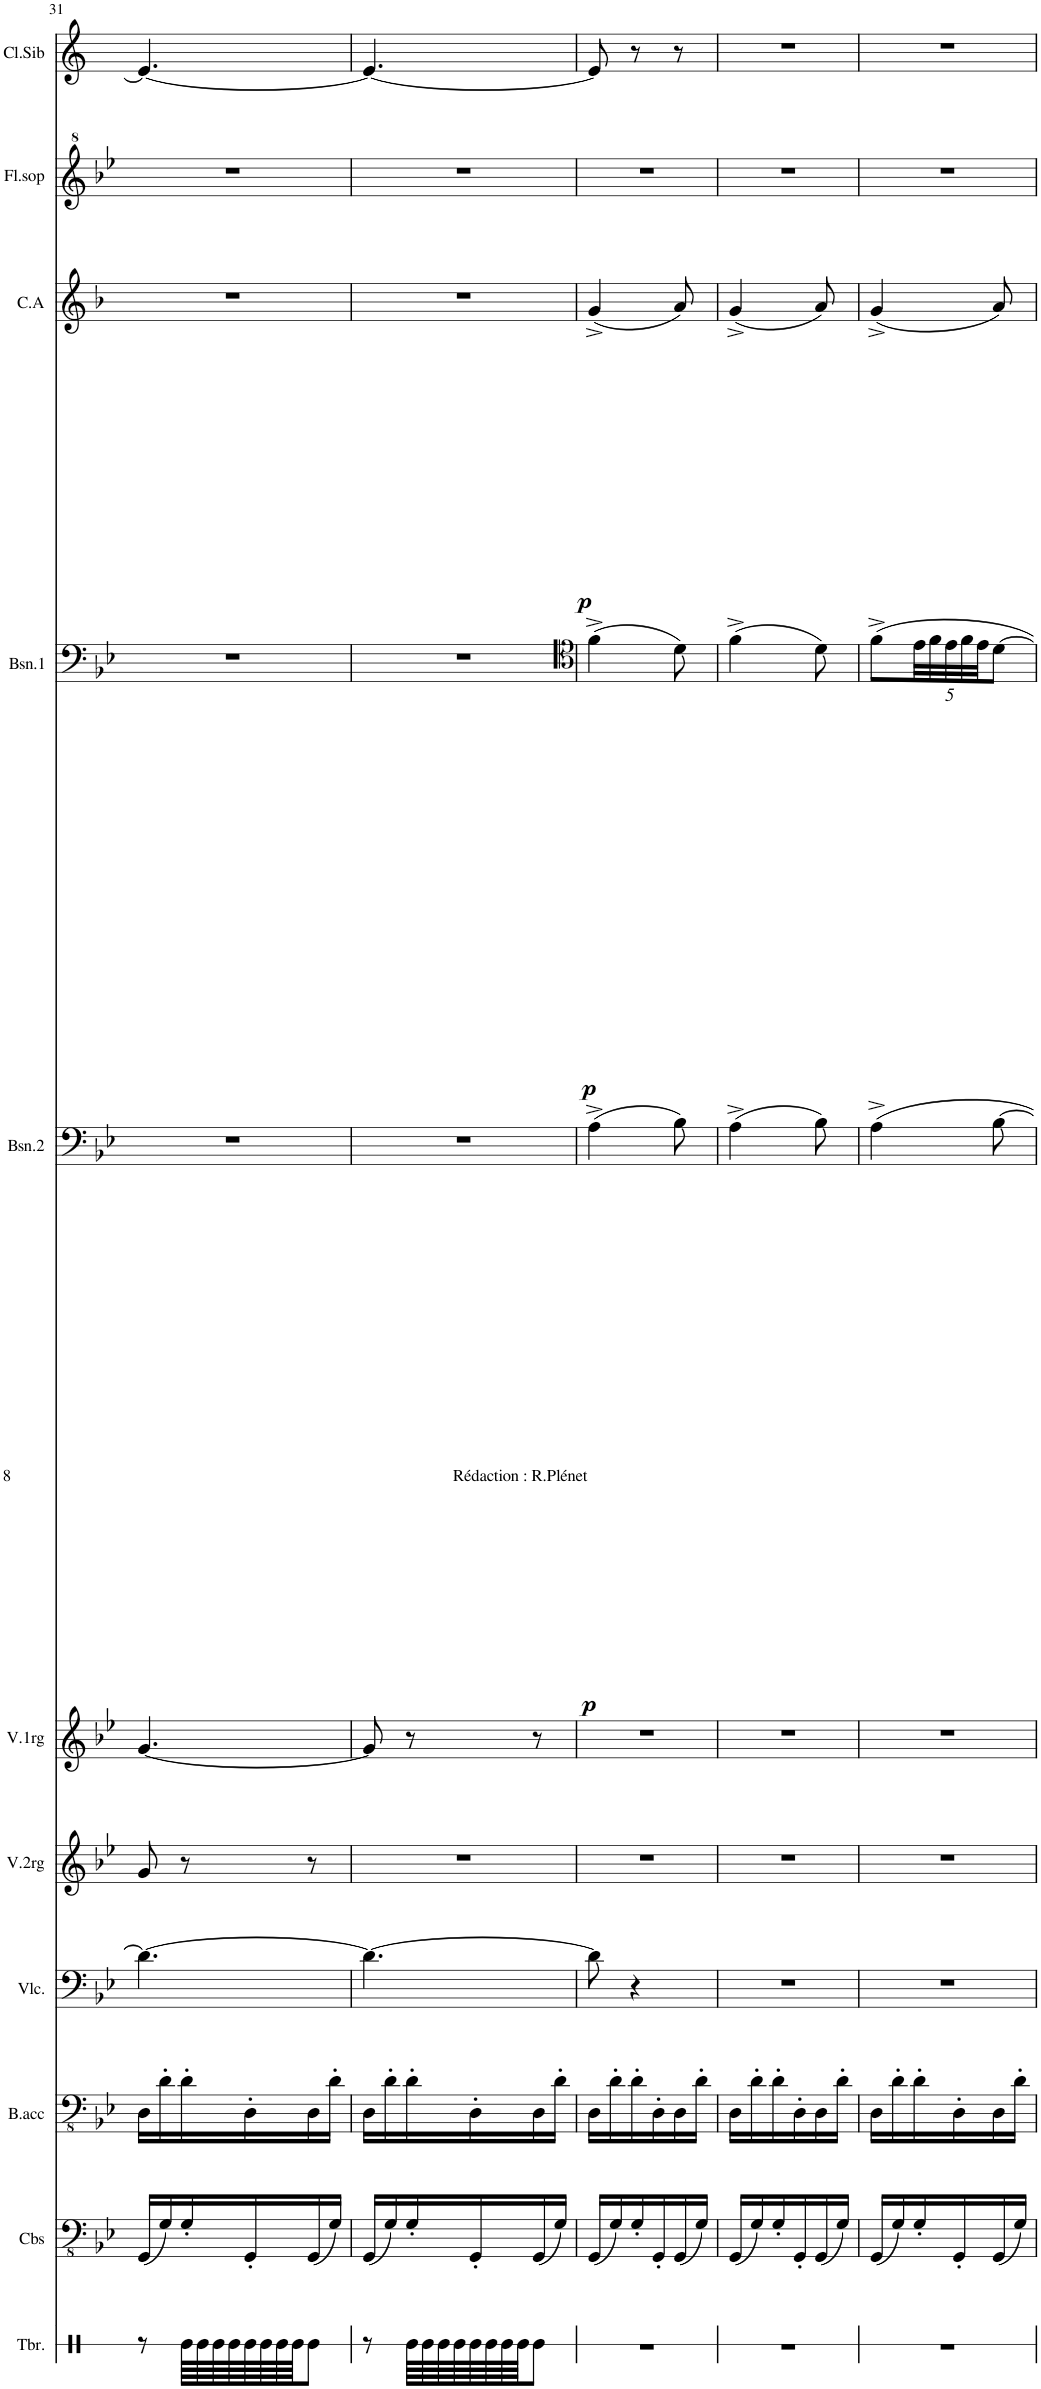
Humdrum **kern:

**kern	**kern	**kern	**kern	**kern	**kern	**kern	**dynam	**kern	**dynam	**kern	**dynam	**kern	**kern
*part11	*part10	*part9	*part8	*part7	*part6	*part5	*part5	*part4	*part4	*part3	*part3	*part2	*part1
*staff11	*staff10	*staff9	*staff8	*staff7	*staff6	*staff5	*staff5	*staff4	*staff4	*staff3	*staff3	*staff2	*staff1
*I"Tambourin	*I"Contrebasse (avec sourdine)	*I"Basse       accoustique (avec sourdine)	*I"Violoncelles	*I"Violons 2ème rang	*I"Violons 1er rang	*I"Basson 2	*	*I"Basson 1	*	*I"Cor Anglais	*	*I"Flûte à Bec     soprano	*I"Clarinette       en Sib
*I'Tbr.	*I'Cbs	*I'B.acc	*I'Vlc.	*I'V.2rg	*I'V.1rg	*I'Bsn.2	*	*I'Bsn.1	*	*I'C.A	*	*I'Fl.sop	*I'Cl.Sib
!!LO:PB:g=z
*clefX	*clefFv4	*clefFv4	*clefF4	*clefG2	*clefG2	*clefF4	*	*clefF4	*	*clefG2	*	*clefG^2	*clefG2
*	*Trd7c12	*	*	*	*	*	*	*	*	*Trd4c7	*	*	*Trd1c2
*k[]	*k[b-e-]	*k[b-e-]	*k[b-e-]	*k[b-e-]	*k[b-e-]	*k[b-e-]	*	*k[b-e-]	*	*k[b-]	*	*k[b-e-]	*k[]
*M3/8	*M3/8	*M3/8	*M3/8	*M3/8	*M3/8	*M3/8	*	*M3/8	*	*M3/8	*	*M3/8	*M3/8
=31	=31	=31	=31	=31	=31	=31	=31	=31	=31	=31	=31	=31	=31
8r	(16GGG/LL	16DD\LL	4.d\_	8g/	[4.g/	4.r	.	4.r	.	4.r	.	4.r	4.e/_
.	16GG/)	16D'\	.	.	.	.	.	.	.	.	.	.	.
64Re\LLLL	16GG'/	16D'\	.	8r	.	.	.	.	.	.	.	.	.
64Re\	.	.	.	.	.	.	.	.	.	.	.	.	.
64Re\	.	.	.	.	.	.	.	.	.	.	.	.	.
64Re\	.	.	.	.	.	.	.	.	.	.	.	.	.
64Re\	16GGG'/	16DD'\	.	.	.	.	.	.	.	.	.	.	.
64Re\	.	.	.	.	.	.	.	.	.	.	.	.	.
64Re\	.	.	.	.	.	.	.	.	.	.	.	.	.
64Re\JJJ	.	.	.	.	.	.	.	.	.	.	.	.	.
8Re\J	(16GGG/	16DD\	.	8r	.	.	.	.	.	.	.	.	.
.	16GG/JJ)	16D'\JJ	.	.	.	.	.	.	.	.	.	.	.
=32	=32	=32	=32	=32	=32	=32	=32	=32	=32	=32	=32	=32	=32
8r	(16GGG/LL	16DD\LL	4.d\_	4.r	8g/]	4.r	.	4.r	.	4.r	.	4.r	4.e/_
.	16GG/)	16D'\	.	.	.	.	.	.	.	.	.	.	.
64Re\LLLL	16GG'/	16D'\	.	.	8r	.	.	.	.	.	.	.	.
64Re\	.	.	.	.	.	.	.	.	.	.	.	.	.
64Re\	.	.	.	.	.	.	.	.	.	.	.	.	.
64Re\	.	.	.	.	.	.	.	.	.	.	.	.	.
64Re\	16GGG'/	16DD'\	.	.	.	.	.	.	.	.	.	.	.
64Re\	.	.	.	.	.	.	.	.	.	.	.	.	.
64Re\	.	.	.	.	.	.	.	.	.	.	.	.	.
64Re\JJJ	.	.	.	.	.	.	.	.	.	.	.	.	.
8Re\J	(16GGG/	16DD\	.	.	8r	.	.	.	.	.	.	.	.
.	16GG/JJ)	16D'\JJ	.	.	.	.	.	.	.	.	.	.	.
=33	=33	=33	=33	=33	=33	=33	=33	=33	=33	=33	=33	=33	=33
*	*	*	*	*	*	*	*	*clefC4	*	*	*	*	*
!	!	!	!	!	!	!	!LO:DY:b	!	!LO:DY:b	!	!LO:DY:b	!	!
4.r	(16GGG/LL	16DD\LL	8d\]	4.r	4.r	(4A^\	p	(4f^\	p	(4g^/	p	4.r	8e/]
.	16GG/)	16D'\	.	.	.	.	.	.	.	.	.	.	.
.	16GG'/	16D'\	4r	.	.	.	.	.	.	.	.	.	8r
.	16GGG'/	16DD'\	.	.	.	.	.	.	.	.	.	.	.
.	(16GGG/	16DD\	.	.	.	8B-\)	.	8d\)	.	8a/)	.	.	8r
.	16GG/JJ)	16D'\JJ	.	.	.	.	.	.	.	.	.	.	.
=34	=34	=34	=34	=34	=34	=34	=34	=34	=34	=34	=34	=34	=34
4.r	(16GGG/LL	16DD\LL	4.r	4.r	4.r	(4A^\	.	(4f^\	.	(4g^/	.	4.r	4.r
.	16GG/)	16D'\	.	.	.	.	.	.	.	.	.	.	.
.	16GG'/	16D'\	.	.	.	.	.	.	.	.	.	.	.
.	16GGG'/	16DD'\	.	.	.	.	.	.	.	.	.	.	.
.	(16GGG/	16DD\	.	.	.	8B-\)	.	8d\)	.	8a/)	.	.	.
.	16GG/JJ)	16D'\JJ	.	.	.	.	.	.	.	.	.	.	.
=35	=35	=35	=35	=35	=35	=35	=35	=35	=35	=35	=35	=35	=35
4.r	(16GGG/LL	16DD\LL	4.r	4.r	4.r	4A^\	.	8f^\L	.	(4g^/	.	4.r	4.r
.	16GG/)	16D'\	.	.	.	.	.	.	.	.	.	.	.
*	*	*	*	*	*	*	*	*Xbrackettup	*	*	*	*	*
.	16GG'/	16D'\	.	.	.	.	.	40e-\LL	.	.	.	.	.
.	.	.	.	.	.	.	.	40f\	.	.	.	.	.
.	.	.	.	.	.	.	.	40e-\	.	.	.	.	.
.	16GGG'/	16DD'\	.	.	.	.	.	.	.	.	.	.	.
.	.	.	.	.	.	.	.	40f\	.	.	.	.	.
.	.	.	.	.	.	.	.	40e-\JJ	.	.	.	.	.
.	(16GGG/	16DD\	.	.	.	[8B-\	.	[8d\J	.	8a/)	.	.	.
.	16GG/JJ)	16D'\JJ	.	.	.	.	.	.	.	.	.	.	.
=	=	=	=	=	=	=	=	=	=	=	=	=	=
*-	*-	*-	*-	*-	*-	*-	*-	*-	*-	*-	*-	*-	*-
